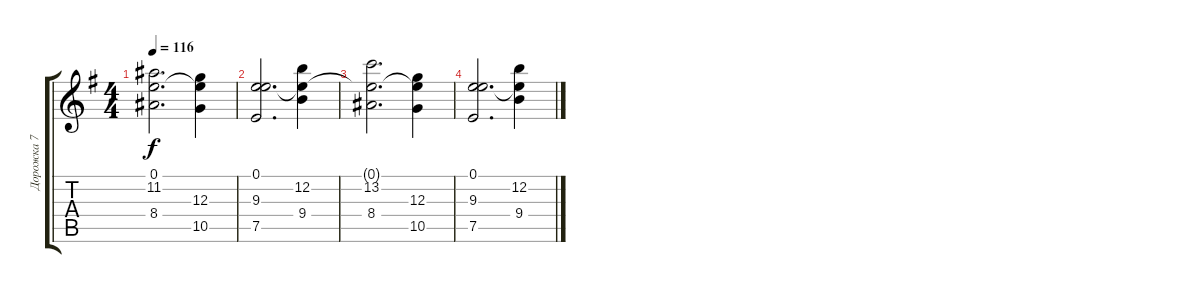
\track ("Дорожка 7" "Дорожка 7") {instrument acousticguitarsteel}
\staff {score tabs}
\tuning (E4 B3 G3 D3 A2 E2) {hide}
\ts (4 4)
\tempo 116
\clef g2
\ks eminor
(0.1{t} 11.2 8.4).2{d dy f volume 5} (0.1{t} 12.3 10.5).4 |
(0.1 9.3 7.5).2{d volume 3} (0.1{t} 12.2 9.4).4 |
(0.1{t} 13.2 8.4).2{d volume 2} (0.1{t} 12.3 10.5).4{volume 2} |
(0.1 9.3 7.5).2{d volume 1} (0.1{t} 12.2 9.4).4
